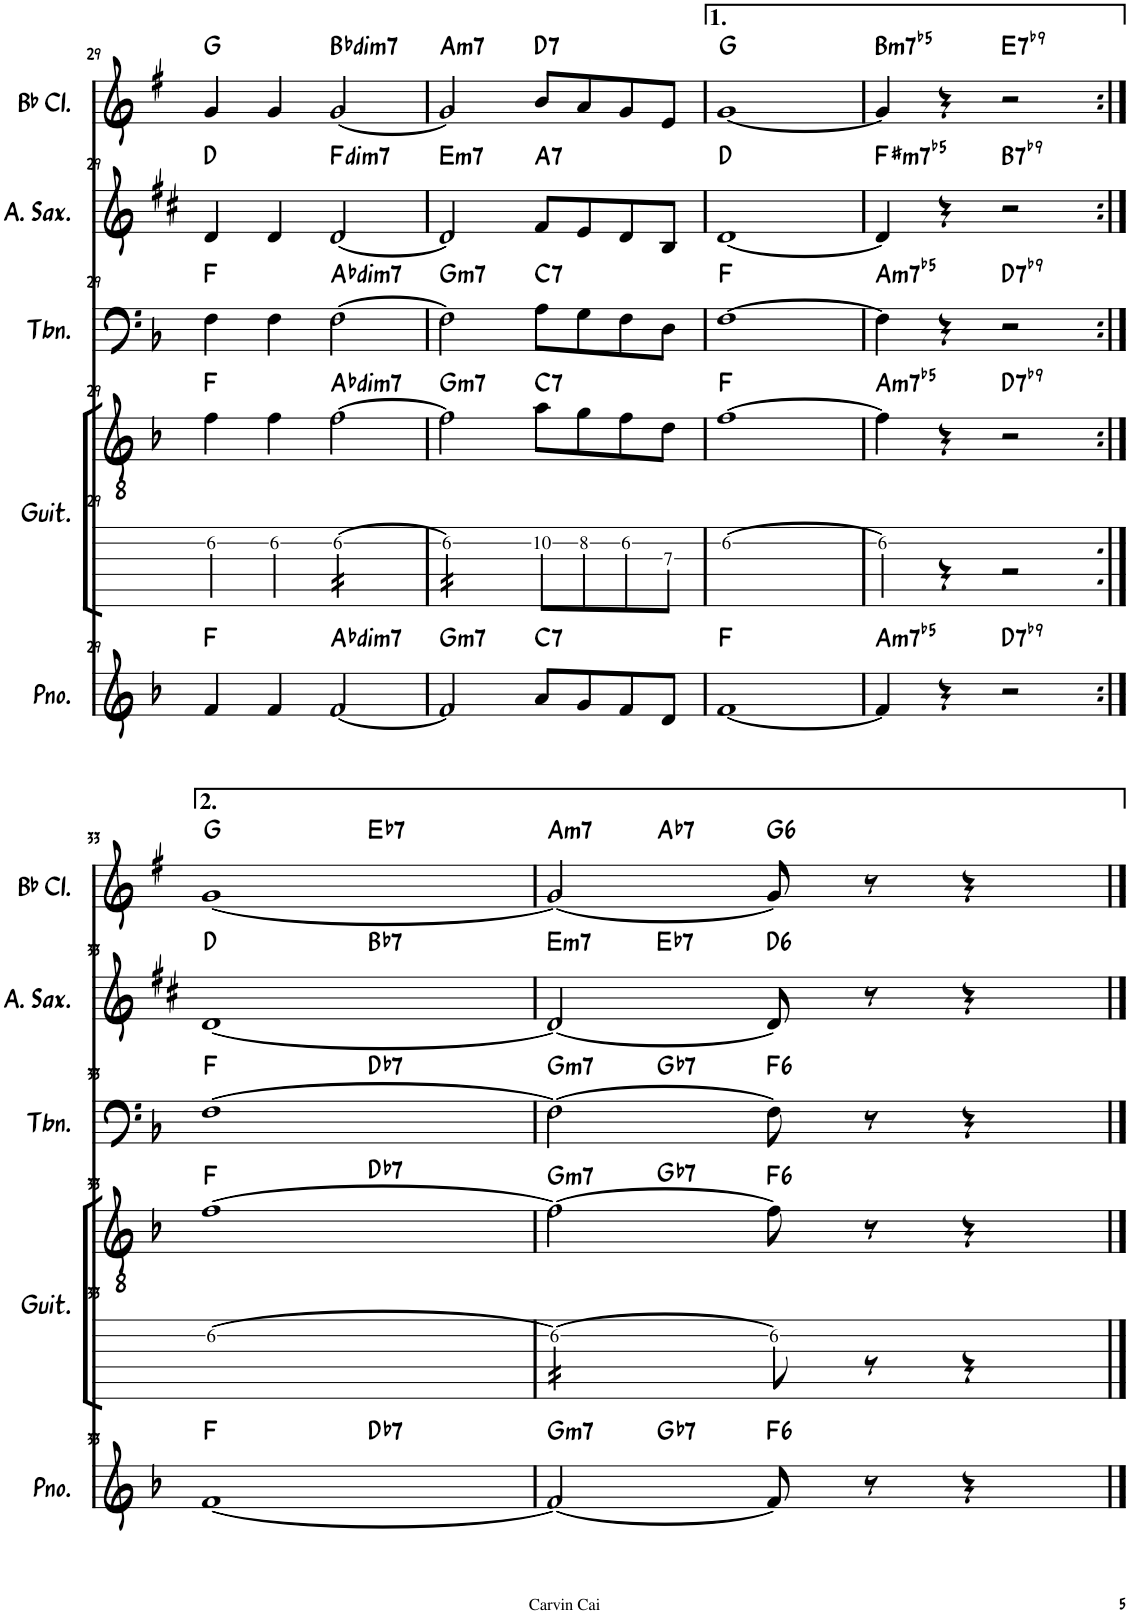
**kern	**harte	**kern	**kern	**harte	**kern	**harte	**kern	**harte	**kern	**harte
*part5	*part5	*part4	*part4	*part4	*part3	*part3	*part2	*part2	*part1	*part1
*staff6	*	*staff5	*staff4	*	*staff3	*	*staff2	*	*staff1	*
*I"钢琴	*	*I"原音吉他	*	*	*I"长号	*	*I"中音萨克斯	*	*I"降B调单簧管	*
!!LO:PB:g=z
*clefG2	*	*	*clefGv2	*	*clefF4	*	*clefG2	*	*clefG2	*
*	*	*	*	*	*	*	*Trd5c9	*	*Trd1c2	*
*k[b-]	*	*k[b-]	*k[b-]	*	*k[b-]	*	*k[f#c#]	*	*k[f#]	*
*M4/4	*	*M4/4	*M4/4	*	*M4/4	*	*M4/4	*	*M4/4	*
=29	=29	=29	=29	=29	=29	=29	=29	=29	=29	=29
4f/	F:maj	4f\	4f\	F:maj	4F\	F:maj	4d/	D:maj	4g/	G:maj
4f/	.	4f\	4f\	.	4F\	.	4d/	.	4g/	.
!	!LO:H:kt=dim7	!	!	!LO:H:kt=dim7	!	!LO:H:kt=dim7	!	!LO:H:kt=dim7	!	!LO:H:kt=dim7
[2f/	Ab:dim7	[2f\	[2f\	Ab:dim7	[2F\	Ab:dim7	[2d/	F:dim7	[2g/	Bb:dim7
=30	=30	=30	=30	=30	=30	=30	=30	=30	=30	=30
!	!LO:H:kt=m7	!	!	!LO:H:kt=m7	!	!LO:H:kt=m7	!	!LO:H:kt=m7	!	!LO:H:kt=m7
2f/]	G:min7	2f\]	2f\]	G:min7	2F\]	G:min7	2d/]	E:min7	2g/]	A:min7
!	!LO:H:kt=7	!	!	!LO:H:kt=7	!	!LO:H:kt=7	!	!LO:H:kt=7	!	!LO:H:kt=7
8an/L	C:7	8a\L	8an\L	C:7	8An\L	C:7	8f#/L	A:7	8bn/L	D:7
8g/	.	8g\	8g\	.	8G\	.	8e/	.	8a/	.
8f/	.	8f\	8f\	.	8F\	.	8d/	.	8g/	.
8d/J	.	8d\J	8d\J	.	8D\J	.	8B/J	.	8e/J	.
=31	=31	=31	=31	=31	=31	=31	=31	=31	=31	=31
[1f	F:maj	[1f	[1f	F:maj	[1F	F:maj	[1d	D:maj	[1g	G:maj
=32	=32	=32	=32	=32	=32	=32	=32	=32	=32	=32
!	!LO:H:kt=m7b5	!	!	!LO:H:kt=m7b5	!	!LO:H:kt=m7b5	!	!LO:H:kt=m7b5	!	!LO:H:kt=m7b5
4f/]	A:hdim7	4f\]	4f\]	A:hdim7	4F\]	A:hdim7	4d/]	F#:hdim7	4g/]	B:hdim7
4r	.	4r	4r	.	4r	.	4r	.	4r	.
!	!LO:H:kt=7	!	!	!LO:H:kt=7	!	!LO:H:kt=7	!	!LO:H:kt=7	!	!LO:H:kt=7
2r	D:7(b9)	2r	2r	D:7(b9)	2r	D:7(b9)	2r	B:7(b9)	2r	E:7(b9)
!!LO:LB:g=z
=33:|!	=33:|!	=33:|!	=33:|!	=33:|!	=33:|!	=33:|!	=33:|!	=33:|!	=33:|!	=33:|!
*^	*	*	*^	*	*^	*	*^	*	*^	*
[1f	2ryy	F:maj	[1f	[1f	2ryy	F:maj	[1F	2ryy	F:maj	[1d	2ryy	D:maj	[1g	2ryy	G:maj
!	!	!LO:H:kt=7	!	!	!	!LO:H:kt=7	!	!	!LO:H:kt=7	!	!	!LO:H:kt=7	!	!	!LO:H:kt=7
.	2ryy	Db:7	.	.	2ryy	Db:7	.	2ryy	Db:7	.	2ryy	Bb:7	.	2ryy	Eb:7
=34	=34	=34	=34	=34	=34	=34	=34	=34	=34	=34	=34	=34	=34	=34	=34
!	!	!LO:H:kt=m7	!	!	!	!LO:H:kt=m7	!	!	!LO:H:kt=m7	!	!	!LO:H:kt=m7	!	!	!LO:H:kt=m7
2f/_	4ryy	G:min7	2f\_	2f\_	4ryy	G:min7	2F\_	4ryy	G:min7	2d/_	4ryy	E:min7	2g/_	4ryy	A:min7
!	!	!LO:H:kt=7	!	!	!	!LO:H:kt=7	!	!	!LO:H:kt=7	!	!	!LO:H:kt=7	!	!	!LO:H:kt=7
.	2.ryy	Gb:7	.	.	2.ryy	Gb:7	.	2.ryy	Gb:7	.	2.ryy	Eb:7	.	2.ryy	Ab:7
!	!	!LO:H:kt=6	!	!	!	!LO:H:kt=6	!	!	!LO:H:kt=6	!	!	!LO:H:kt=6	!	!	!LO:H:kt=6
8f/]	.	F:maj6	8f\]	8f\]	.	F:maj6	8F\]	.	F:maj6	8d/]	.	D:maj6	8g/]	.	G:maj6
8r	.	.	8r	8r	.	.	8r	.	.	8r	.	.	8r	.	.
4r	.	.	4r	4r	.	.	4r	.	.	4r	.	.	4r	.	.
*	*	*	*	*v	*v	*	*	*	*	*v	*v	*	*v	*v	*
*v	*v	*	*	*	*	*v	*v	*	*	*	*	*
==	==	==	==	==	==	==	==	==	==	==
*-	*-	*-	*-	*-	*-	*-	*-	*-	*-	*-
